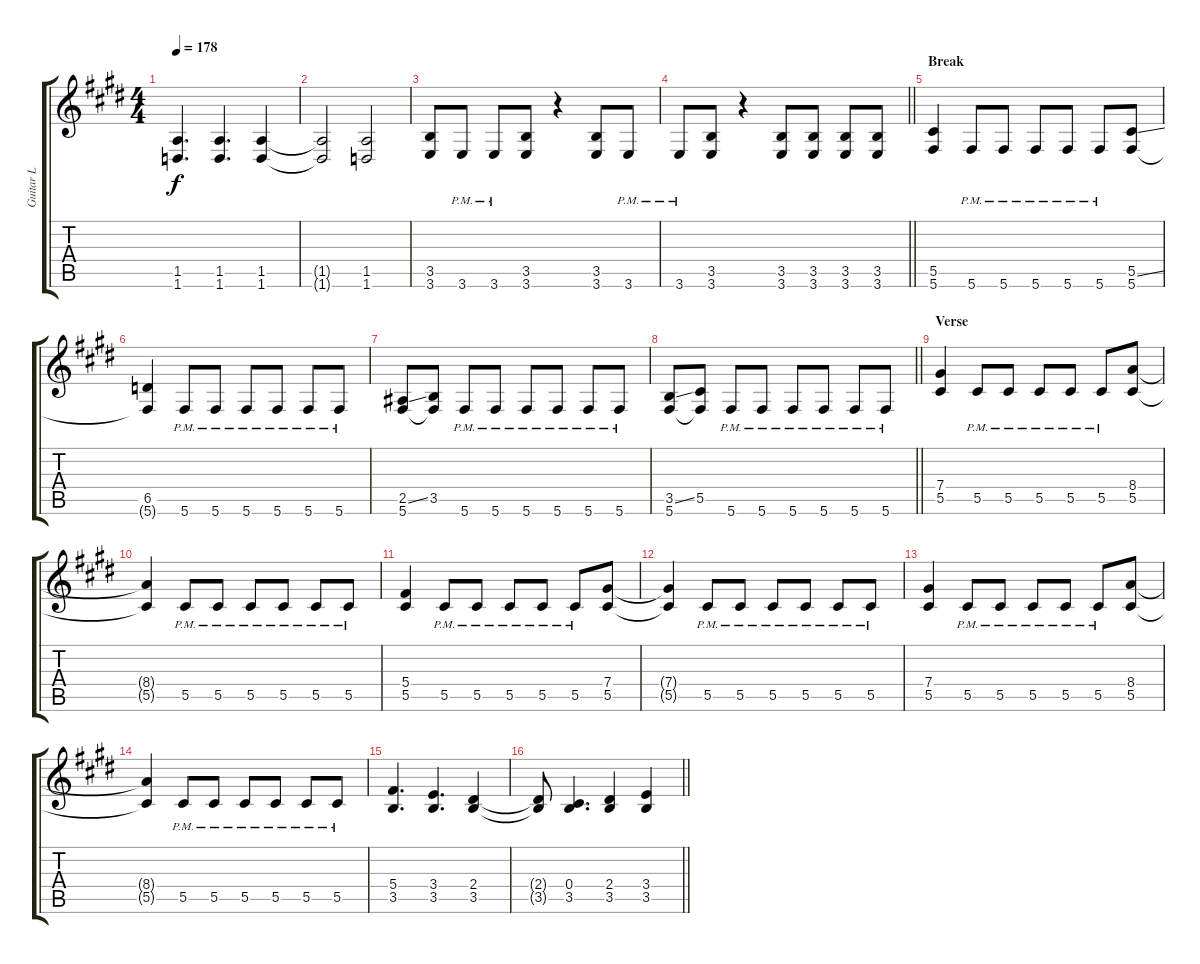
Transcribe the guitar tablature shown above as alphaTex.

\track ("Guitar L" "Guitar L") {instrument distortionguitar}
\staff {score tabs}
\tuning (Eb4 Bb3 Gb3 Db3 Ab2 Db2) {hide}
\ts (4 4)
\tempo 178
\clef g2
\ks e
(1.5 1.6).4{d dy f} (1.5 1.6).4{d} (1.5 1.6).4 |
(1.5{t} 1.6{t}).2 (1.5 1.6).2 |
(3.5 3.6).8 3.6{pm}.8 3.6{pm}.8 (3.5 3.6).8 r.4 (3.5 3.6).8 3.6{pm}.8 |
\barLineRight lightlight
3.6{pm}.8 (3.5 3.6).8 r.4 (3.5 3.6).8 (3.5 3.6).8 (3.5 3.6).8 (3.5 3.6).8 |
\section ("" "Break")
(5.5 5.6).4 5.6{pm}.8 5.6{pm}.8 5.6{pm}.8 5.6{pm}.8 5.6{pm}.8 (5.5{ss} 5.6).8 |
(6.5 5.6{t}).4 5.6{pm}.8 5.6{pm}.8 5.6{pm}.8 5.6{pm}.8 5.6{pm}.8 5.6{pm}.8 |
(2.5{ss} 5.6).8 (3.5 5.6{t}).8 5.6{pm}.8 5.6{pm}.8 5.6{pm}.8 5.6{pm}.8 5.6{pm}.8 5.6{pm}.8 |
\barLineRight lightlight
(3.5{ss} 5.6).8 (5.5 5.6{t}).8 5.6{pm}.8 5.6{pm}.8 5.6{pm}.8 5.6{pm}.8 5.6{pm}.8 5.6{pm}.8 |
\section ("" "Verse")
(7.4 5.5).4 5.5{pm}.8 5.5{pm}.8 5.5{pm}.8 5.5{pm}.8 5.5{pm}.8 (8.4 5.5).8 |
(8.4{t} 5.5{t}).4 5.5{pm}.8 5.5{pm}.8 5.5{pm}.8 5.5{pm}.8 5.5{pm}.8 5.5{pm}.8 |
(5.4 5.5).4 5.5{pm}.8 5.5{pm}.8 5.5{pm}.8 5.5{pm}.8 5.5{pm}.8 (7.4 5.5).8 |
(7.4{t} 5.5{t}).4 5.5{pm}.8 5.5{pm}.8 5.5{pm}.8 5.5{pm}.8 5.5{pm}.8 5.5{pm}.8 |
(7.4 5.5).4 5.5{pm}.8 5.5{pm}.8 5.5{pm}.8 5.5{pm}.8 5.5{pm}.8 (8.4 5.5).8 |
(8.4{t} 5.5{t}).4 5.5{pm}.8 5.5{pm}.8 5.5{pm}.8 5.5{pm}.8 5.5{pm}.8 5.5{pm}.8 |
(5.4 3.5).4{d} (3.4 3.5).4{d} (2.4 3.5).4 |
\barLineRight lightlight
(2.4{t} 3.5{t}).8 (0.4 3.5).4{d} (2.4 3.5).4 (3.4 3.5).4
